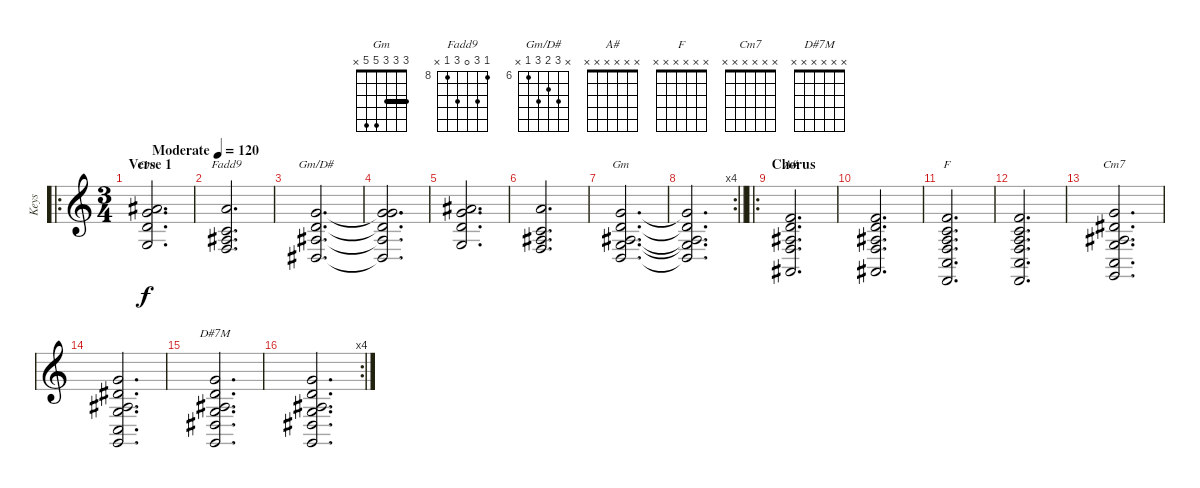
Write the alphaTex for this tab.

\track ("Keys" "Keys") {instrument stringensemble2}
\staff {score}
\tuning (E4 B3 G3 D3 A2 E2) {hide}
\chord ("Gm" x 11 12 12 10 x) {firstfret 10}
\chord ("Fadd9" 8 10 0 10 8 x) {firstfret 8}
\chord ("Gm/D#" x 8 7 8 6 x) {firstfret 6}
\chord ("Gm" 3 3 3 5 5 x) {barre 3}
\chord ("A#" x x x x x x)
\chord ("F" x x x x x x)
\chord ("Cm7" x x x x x x)
\chord ("D#7M" x x x x x x)
\ro
\ts (3 4)
\section ("" "Verse 1")
\tempo (120 "Moderate")
\clef g2
\ks c
(11.2 12.3 12.4 10.5).2{d ch "Gm" dy f instrument stringensemble2} |
(10.2 3.3 10.4 8.5).2{d ch "Fadd9"} |
(8.2 7.3 8.4 6.5).2{d ch "Gm/D#"} |
(3.1 8.2{t} 7.3{t} 8.4{t} 6.5{t}).2{d} |
(11.2 12.3 12.4 10.5).2{d} |
(10.2 3.3 10.4 8.5).2{d} |
(3.1 3.2 3.3 5.4 5.5).2{d ch "Gm"} |
\rc 4
\barLineRight lightlight
(3.1{t} 3.2{t} 3.3{t} 5.4{t} 5.5{t}).2{d} |
\ro
\section ("" "Chorus")
(1.1 3.2 3.3 3.4 1.5).2{d ch "A#"} |
(1.1 3.2 3.3 3.4 1.5).2{d} |
(1.1 1.2 2.3 3.4 3.5 1.6).2{d ch "F"} |
(1.1 1.2 2.3 3.4 3.5 1.6).2{d} |
(3.1 4.2 3.3 5.4 3.5 3.6).2{d ch "Cm7"} |
(3.1 4.2 3.3 5.4 3.5 3.6).2{d} |
(3.1 3.2 3.3 5.4 6.5 3.6).2{d ch "D#7M"} |
\rc 4
(3.1 3.2 3.3 5.4 6.5 3.6).2{d}
